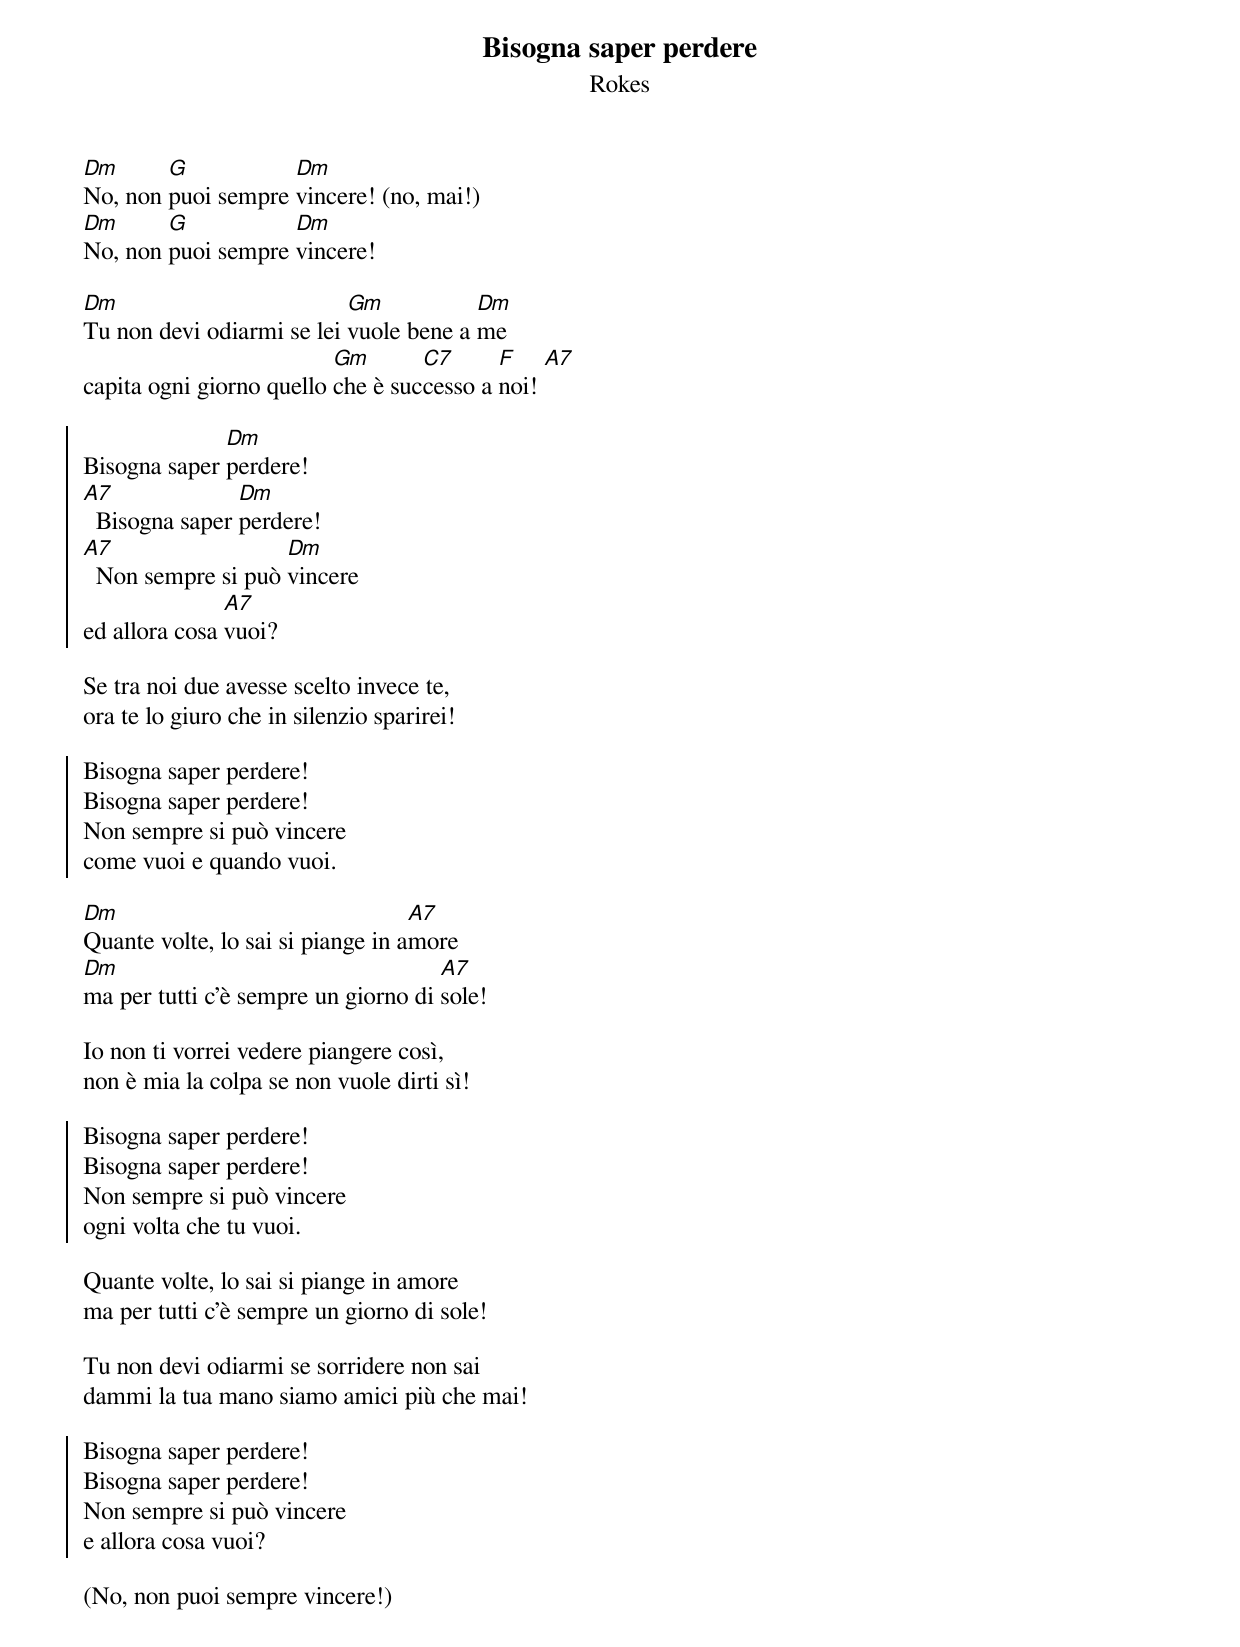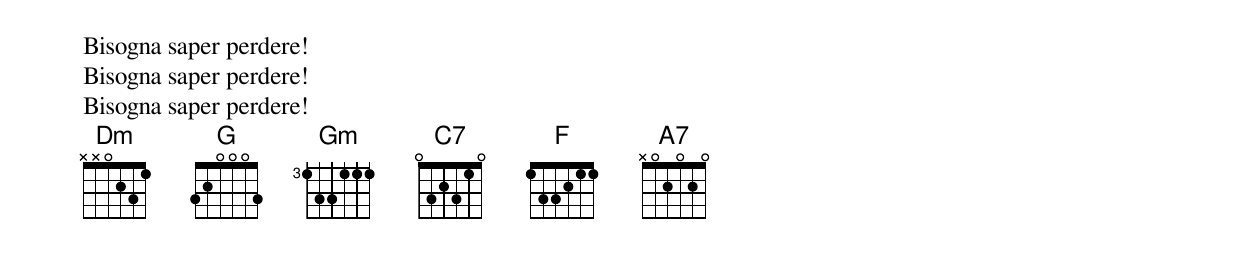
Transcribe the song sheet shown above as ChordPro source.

{title: Bisogna saper perdere}
{subtitle: Rokes}

[Dm]No, non [G]puoi sempre [Dm]vincere! (no, mai!)
[Dm]No, non [G]puoi sempre [Dm]vincere!

[Dm]Tu non devi odiarmi se lei [Gm]vuole bene a [Dm]me
capita ogni giorno quello [Gm]che è suc[C7]cesso a [F]noi! [A7]

{soc}
Bisogna saper [Dm]perdere!
[A7]  Bisogna saper [Dm]perdere!
[A7]  Non sempre si può [Dm]vincere
ed allora cosa [A7]vuoi?
{eoc}

Se tra noi due avesse scelto invece te,
ora te lo giuro che in silenzio sparirei!

{soc}
Bisogna saper perdere!
Bisogna saper perdere!
Non sempre si può vincere
come vuoi e quando vuoi.
{eoc}

[Dm]Quante volte, lo sai si piange in a[A7]more
[Dm]ma per tutti c'è sempre un giorno di [A7]sole!

Io non ti vorrei vedere piangere così,
non è mia la colpa se non vuole dirti sì!

{soc}
Bisogna saper perdere!
Bisogna saper perdere!
Non sempre si può vincere
ogni volta che tu vuoi.
{eoc}

Quante volte, lo sai si piange in amore
ma per tutti c'è sempre un giorno di sole!

Tu non devi odiarmi se sorridere non sai
dammi la tua mano siamo amici più che mai!

{soc}
Bisogna saper perdere!
Bisogna saper perdere!
Non sempre si può vincere
e allora cosa vuoi?
{eoc}

(No, non puoi sempre vincere!)

Bisogna saper perdere!
Bisogna saper perdere!
Bisogna saper perdere!
